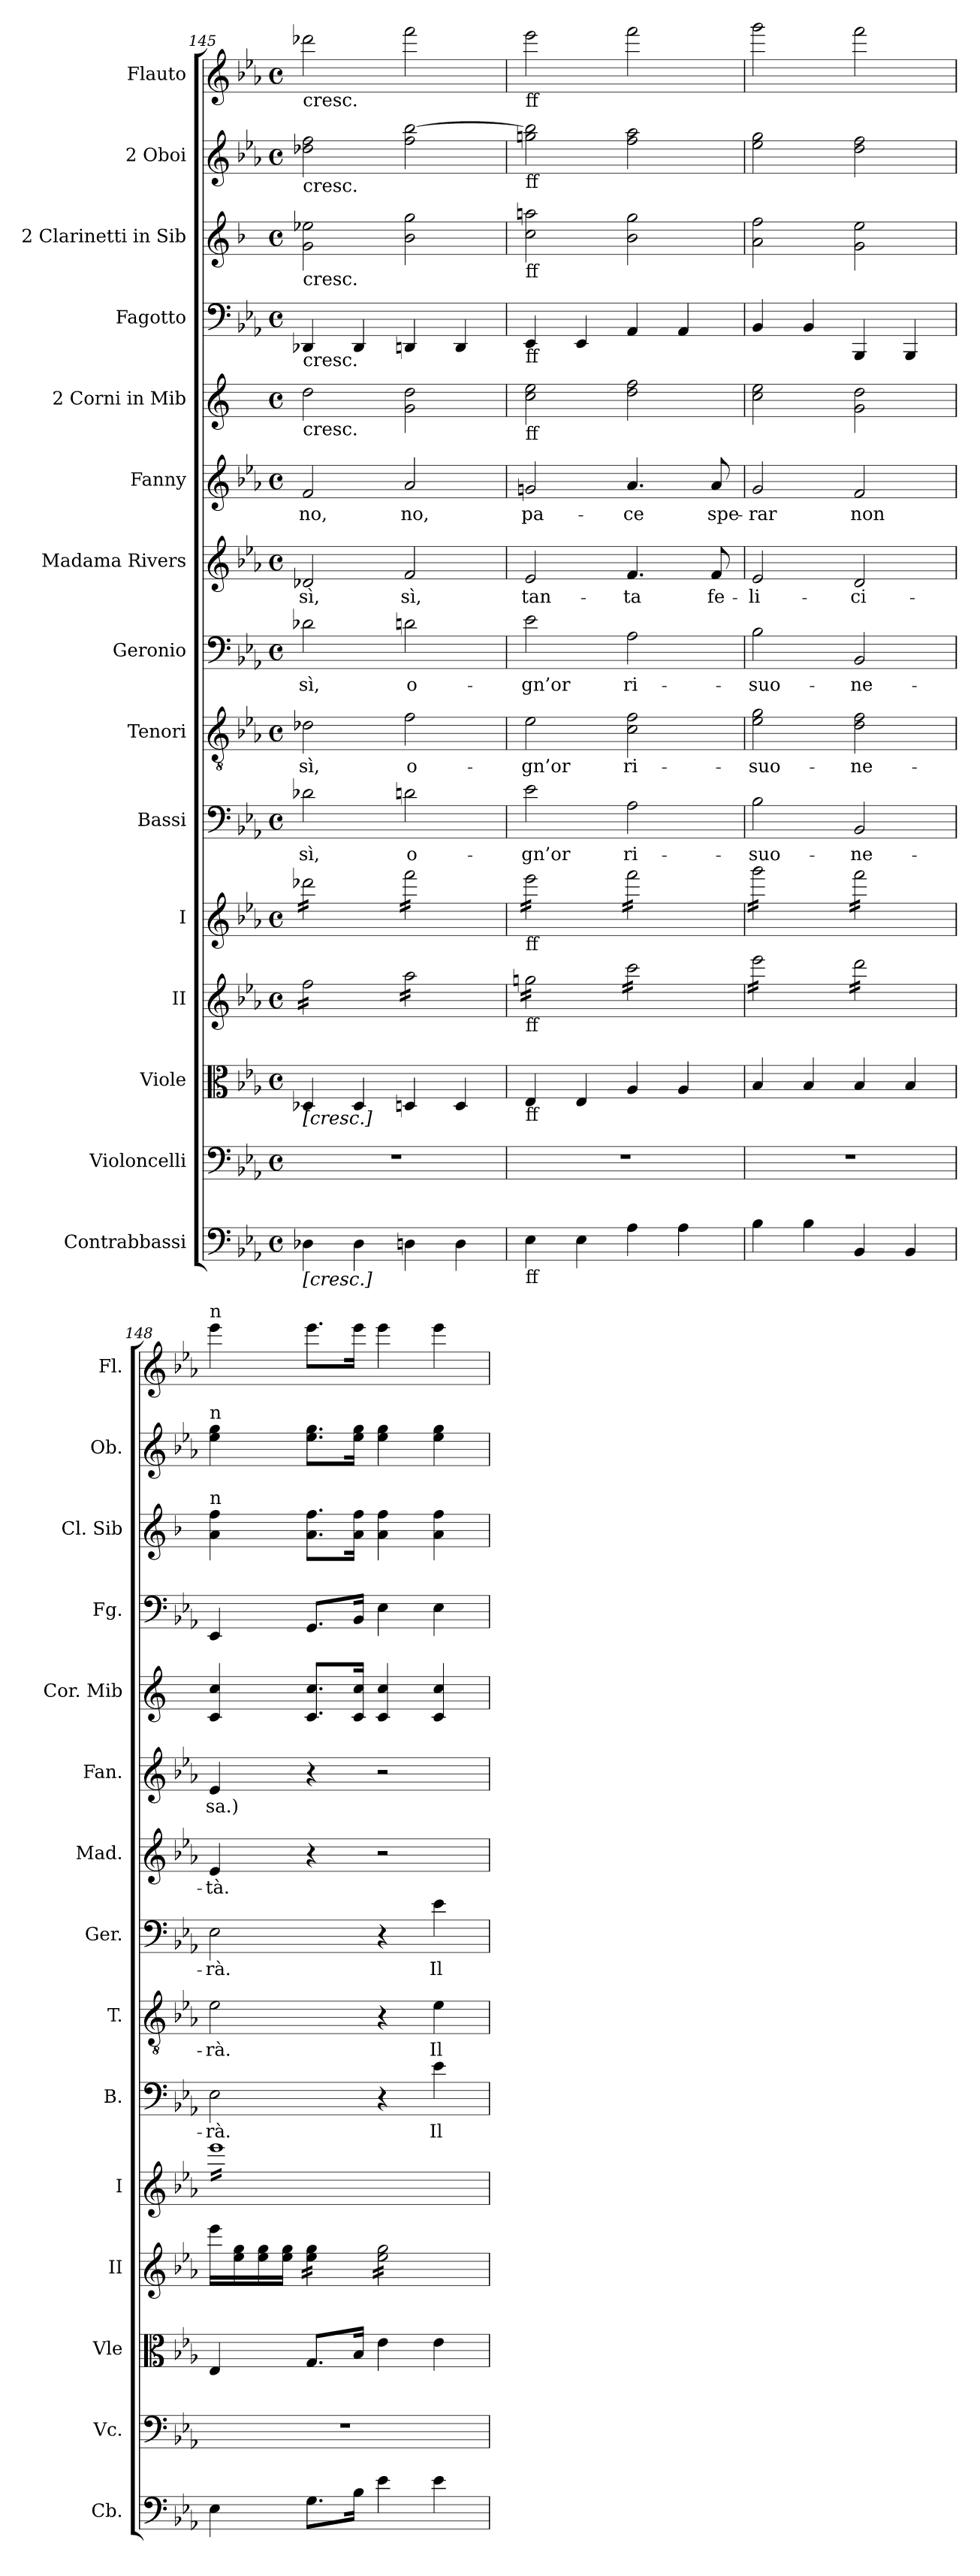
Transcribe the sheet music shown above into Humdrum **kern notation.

**kern	**kern	**kern	**kern	**kern	**kern	**text	**kern	**text	**kern	**text	**kern	**text	**kern	**text	**kern	**kern	**kern	**kern	**kern
*part15	*part14	*part13	*part12	*part11	*part10	*part10	*part9	*part9	*part8	*part8	*part7	*part7	*part6	*part6	*part5	*part4	*part3	*part2	*part1
*staff15	*staff14	*staff13	*staff12	*staff11	*staff10	*staff10	*staff9	*staff9	*staff8	*staff8	*staff7	*staff7	*staff6	*staff6	*staff5	*staff4	*staff3	*staff2	*staff1
*I"Contrabbassi	*I"Violoncelli	*I"Viole	*I"II	*I"I	*I"Bassi	*	*I"Tenori	*	*I"Geronio	*	*I"Madama Rivers	*	*I"Fanny	*	*I"2 Corni in Mib	*I"Fagotto	*I"2 Clarinetti in Sib	*I"2 Oboi	*I"Flauto
*I'Cb.	*I'Vc.	*I'Vle	*I'II	*I'I	*I'B.	*	*I'T.	*	*I'Ger.	*	*I'Mad.	*	*I'Fan.	*	*I'Cor. Mib	*I'Fg.	*I'Cl. Sib	*I'Ob.	*I'Fl.
*clefF4	*clefF4	*clefC3	*clefG2	*clefG2	*clefF4	*	*clefGv2	*	*clefF4	*	*clefG2	*	*clefG2	*	*clefG2	*clefF4	*clefG2	*clefG2	*clefG2
*	*	*	*	*	*	*	*	*	*	*	*	*	*	*	*	*	*ITrd1c2	*	*
*k[b-e-a-]	*k[b-e-a-]	*k[b-e-a-]	*k[b-e-a-]	*k[b-e-a-]	*k[b-e-a-]	*	*k[b-e-a-]	*	*k[b-e-a-]	*	*k[b-e-a-]	*	*k[b-e-a-]	*	*k[]	*k[b-e-a-]	*k[b-e-a-]	*k[b-e-a-]	*k[b-e-a-]
*E-:	*E-:	*E-:	*E-:	*E-:	*E-:	*	*E-:	*	*E-:	*	*E-:	*	*E-:	*	*C:	*E-:	*E-:	*E-:	*E-:
*M4/4	*M4/4	*M4/4	*M4/4	*M4/4	*M4/4	*	*M4/4	*	*M4/4	*	*M4/4	*	*M4/4	*	*M4/4	*M4/4	*M4/4	*M4/4	*M4/4
*met(c)	*met(c)	*met(c)	*met(c)	*met(c)	*met(c)	*	*met(c)	*	*met(c)	*	*met(c)	*	*met(c)	*	*met(c)	*met(c)	*met(c)	*met(c)	*met(c)
=145	=145	=145	=145	=145	=145	=145	=145	=145	=145	=145	=145	=145	=145	=145	=145	=145	=145	=145	=145
!	!	!	!	!	!	!	!	!	!	!	!	!	!	!	!	!	!	!	!LO:TX:b:t=cresc.
!	!	!	!	!	!	!	!	!	!	!	!	!	!	!	!	!	!	!LO:TX:b:t=cresc.	!
!	!	!	!	!	!	!	!	!	!	!	!	!	!	!	!	!	!LO:TX:b:t=cresc.	!	!
!	!	!	!	!	!	!	!	!	!	!	!	!	!	!	!	!LO:TX:b:t=cresc.	!	!	!
!	!	!	!	!	!	!	!	!	!	!	!	!	!	!	!LO:TX:b:t=cresc.	!	!	!	!
!	!	!	!	!LO:TX:b:t=[cresc.]	!	!	!	!	!	!	!	!	!	!	!	!	!	!	!
!	!	!	!LO:TX:b:t=[cresc.]	!	!	!	!	!	!	!	!	!	!	!	!	!	!	!	!
!	!	!LO:TX:b:t=[cresc.]	!	!	!	!	!	!	!	!	!	!	!	!	!	!	!	!	!
!LO:TX:b:t=[cresc.]	!	!	!	!	!	!	!	!	!	!	!	!	!	!	!	!	!	!	!
!	!	!	!	!	!	!LO:LY:b	!	!LO:LY:b	!	!LO:LY:b	!	!LO:LY:b	!	!LO:LY:b	!	!	!	!	!
*	*	*	*tremolo	*	*	*	*	*	*	*	*	*	*	*	*	*	*	*	*
*	*	*	*	*tremolo	*	*	*	*	*	*	*	*	*	*	*	*	*	*	*
4D-X\	1r	4D-X/	16ff\LL	16ddd-X\LL	2d-X\	sì,	2d-X\	sì,	2d-X\	sì,	2d-X/	sì,	2f/	no,	2dd	4DD-X/	2f\ 2dd-X\	2dd-X\ 2ff\	2ddd-X\
.	.	.	16ff\	16ddd-X\	.	.	.	.	.	.	.	.	.	.	.	.	.	.	.
.	.	.	16ff\	16ddd-X\	.	.	.	.	.	.	.	.	.	.	.	.	.	.	.
.	.	.	16ff\	16ddd-X\	.	.	.	.	.	.	.	.	.	.	.	.	.	.	.
4D-\	.	4D-/	16ff\	16ddd-X\	.	.	.	.	.	.	.	.	.	.	.	4DD-/	.	.	.
.	.	.	16ff\	16ddd-X\	.	.	.	.	.	.	.	.	.	.	.	.	.	.	.
.	.	.	16ff\	16ddd-X\	.	.	.	.	.	.	.	.	.	.	.	.	.	.	.
.	.	.	16ff\JJ	16ddd-X\JJ	.	.	.	.	.	.	.	.	.	.	.	.	.	.	.
!	!	!	!	!	!	!LO:LY:b	!	!LO:LY:b	!	!LO:LY:b	!	!LO:LY:b	!	!LO:LY:b	!	!	!	!	!
4Dn\	.	4Dn/	16aa-\LL	16fff\LL	2dn\	o-	2f\	o-	2dn\	o-	2f/	sì,	2a-/	no,	2g\ 2dd\	4DDn/	2a-\ 2ff\	2ff\ [2bb-\	2fff\
.	.	.	16aa-\	16fff\	.	.	.	.	.	.	.	.	.	.	.	.	.	.	.
.	.	.	16aa-\	16fff\	.	.	.	.	.	.	.	.	.	.	.	.	.	.	.
.	.	.	16aa-\	16fff\	.	.	.	.	.	.	.	.	.	.	.	.	.	.	.
4D\	.	4D/	16aa-\	16fff\	.	.	.	.	.	.	.	.	.	.	.	4DD/	.	.	.
.	.	.	16aa-\	16fff\	.	.	.	.	.	.	.	.	.	.	.	.	.	.	.
.	.	.	16aa-\	16fff\	.	.	.	.	.	.	.	.	.	.	.	.	.	.	.
.	.	.	16aa-\JJ	16fff\JJ	.	.	.	.	.	.	.	.	.	.	.	.	.	.	.
=146	=146	=146	=146	=146	=146	=146	=146	=146	=146	=146	=146	=146	=146	=146	=146	=146	=146	=146	=146
!	!	!	!	!	!	!	!	!	!	!	!	!	!	!	!	!	!	!	!LO:TX:b:t=ff
!	!	!	!	!	!	!	!	!	!	!	!	!	!	!	!	!	!	!LO:TX:b:t=ff	!
!	!	!	!	!	!	!	!	!	!	!	!	!	!	!	!	!	!LO:TX:b:t=ff	!	!
!	!	!	!	!	!	!	!	!	!	!	!	!	!	!	!	!LO:TX:b:t=ff	!	!	!
!	!	!	!	!	!	!	!	!	!	!	!	!	!	!	!LO:TX:b:t=ff	!	!	!	!
!	!	!	!	!LO:TX:b:t=ff	!	!	!	!	!	!	!	!	!	!	!	!	!	!	!
!	!	!	!LO:TX:b:t=ff	!	!	!	!	!	!	!	!	!	!	!	!	!	!	!	!
!	!	!LO:TX:b:t=ff	!	!	!	!	!	!	!	!	!	!	!	!	!	!	!	!	!
!LO:TX:b:t=ff	!	!	!	!	!	!	!	!	!	!	!	!	!	!	!	!	!	!	!
!	!	!	!	!	!	!LO:LY:b	!	!LO:LY:b	!	!LO:LY:b	!	!LO:LY:b	!	!LO:LY:b	!	!	!	!	!
4E-\	1r	4E-/	16ggn\LL	16eee-\LL	2e-\	-gn’or	2e-\	-gn’or	2e-\	-gn’or	2e-/	tan-	2gn/	pa-	2cc\ 2ee\	4EE-/	2b-\ 2ggn\	2ggn\ 2bb-\]	2eee-\
.	.	.	16ggn\	16eee-\	.	.	.	.	.	.	.	.	.	.	.	.	.	.	.
.	.	.	16ggn\	16eee-\	.	.	.	.	.	.	.	.	.	.	.	.	.	.	.
.	.	.	16ggn\	16eee-\	.	.	.	.	.	.	.	.	.	.	.	.	.	.	.
4E-\	.	4E-/	16ggn\	16eee-\	.	.	.	.	.	.	.	.	.	.	.	4EE-/	.	.	.
.	.	.	16ggn\	16eee-\	.	.	.	.	.	.	.	.	.	.	.	.	.	.	.
.	.	.	16ggn\	16eee-\	.	.	.	.	.	.	.	.	.	.	.	.	.	.	.
.	.	.	16ggn\JJ	16eee-\JJ	.	.	.	.	.	.	.	.	.	.	.	.	.	.	.
!	!	!	!	!	!	!LO:LY:b	!	!LO:LY:b	!	!LO:LY:b	!	!LO:LY:b	!	!LO:LY:b	!	!	!	!	!
4A-\	.	4A-/	16ccc\LL	16fff\LL	2A-\	ri-	2c\ 2f\	ri-	2A-\	ri-	4.f/	-ta	4.a-/	-ce	2dd\ 2ff\	4AA-/	2a-\ 2ff\	2ff\ 2aa-\	2fff\
.	.	.	16ccc\	16fff\	.	.	.	.	.	.	.	.	.	.	.	.	.	.	.
.	.	.	16ccc\	16fff\	.	.	.	.	.	.	.	.	.	.	.	.	.	.	.
.	.	.	16ccc\	16fff\	.	.	.	.	.	.	.	.	.	.	.	.	.	.	.
4A-\	.	4A-/	16ccc\	16fff\	.	.	.	.	.	.	.	.	.	.	.	4AA-/	.	.	.
.	.	.	16ccc\	16fff\	.	.	.	.	.	.	.	.	.	.	.	.	.	.	.
!	!	!	!	!	!	!	!	!	!	!	!	!LO:LY:b	!	!LO:LY:b	!	!	!	!	!
.	.	.	16ccc\	16fff\	.	.	.	.	.	.	8f/	fe-	8a-/	spe-	.	.	.	.	.
.	.	.	16ccc\JJ	16fff\JJ	.	.	.	.	.	.	.	.	.	.	.	.	.	.	.
=147	=147	=147	=147	=147	=147	=147	=147	=147	=147	=147	=147	=147	=147	=147	=147	=147	=147	=147	=147
!	!	!	!	!	!	!LO:LY:b	!	!LO:LY:b	!	!LO:LY:b	!	!LO:LY:b	!	!LO:LY:b	!	!	!	!	!
4B-\	1r	4B-/	16eee-\LL	16ggg\LL	2B-\	-suo-	2e-\ 2g\	-suo-	2B-\	-suo-	2e-/	-li-	2g/	-rar	2cc\ 2ee\	4BB-/	2g\ 2ee-\	2ee-\ 2gg\	2ggg\
.	.	.	16eee-\	16ggg\	.	.	.	.	.	.	.	.	.	.	.	.	.	.	.
.	.	.	16eee-\	16ggg\	.	.	.	.	.	.	.	.	.	.	.	.	.	.	.
.	.	.	16eee-\	16ggg\	.	.	.	.	.	.	.	.	.	.	.	.	.	.	.
4B-\	.	4B-/	16eee-\	16ggg\	.	.	.	.	.	.	.	.	.	.	.	4BB-/	.	.	.
.	.	.	16eee-\	16ggg\	.	.	.	.	.	.	.	.	.	.	.	.	.	.	.
.	.	.	16eee-\	16ggg\	.	.	.	.	.	.	.	.	.	.	.	.	.	.	.
.	.	.	16eee-\JJ	16ggg\JJ	.	.	.	.	.	.	.	.	.	.	.	.	.	.	.
!	!	!	!	!	!	!LO:LY:b	!	!LO:LY:b	!	!LO:LY:b	!	!LO:LY:b	!	!LO:LY:b	!	!	!	!	!
4BB-/	.	4B-/	16ddd\LL	16fff\LL	2BB-/	-ne-	2d\ 2f\	-ne-	2BB-/	-ne-	2d/	-ci-	2f/	non	2g\ 2dd\	4BBB-/	2f\ 2dd\	2dd\ 2ff\	2fff\
.	.	.	16ddd\	16fff\	.	.	.	.	.	.	.	.	.	.	.	.	.	.	.
.	.	.	16ddd\	16fff\	.	.	.	.	.	.	.	.	.	.	.	.	.	.	.
.	.	.	16ddd\	16fff\	.	.	.	.	.	.	.	.	.	.	.	.	.	.	.
4BB-/	.	4B-/	16ddd\	16fff\	.	.	.	.	.	.	.	.	.	.	.	4BBB-/	.	.	.
.	.	.	16ddd\	16fff\	.	.	.	.	.	.	.	.	.	.	.	.	.	.	.
.	.	.	16ddd\	16fff\	.	.	.	.	.	.	.	.	.	.	.	.	.	.	.
.	.	.	16ddd\JJ	16fff\JJ	.	.	.	.	.	.	.	.	.	.	.	.	.	.	.
*	*	*	*Xtremolo	*	*	*	*	*	*	*	*	*	*	*	*	*	*	*	*
!!LO:PB:g=z
=148	=148	=148	=148	=148	=148	=148	=148	=148	=148	=148	=148	=148	=148	=148	=148	=148	=148	=148	=148
!	!	!	!	!	!	!	!	!	!	!	!	!	!	!	!	!	!	!	!LO:TX:a:t=n
!	!	!	!	!	!	!	!	!	!	!	!	!	!	!	!	!	!	!LO:TX:a:t=n	!
!	!	!	!	!	!	!	!	!	!	!	!	!	!	!	!	!	!LO:TX:a:t=n	!	!
!	!	!	!	!	!	!LO:LY:b	!	!LO:LY:b	!	!LO:LY:b	!	!LO:LY:b	!	!LO:LY:b	!	!	!	!	!
4E-\	1r	4E-/	16eee-!\LL	16eee-LL	2E-\	-rà.	2e-\	-rà.	2E-\	-rà.	4e-/	-tà.	4e-/	sa.)	4c/ 4cc/	4EE-/	4g\ 4ee-\	4ee-\ 4gg\	4eee-\
.	.	.	16ee-!\ 16gg!\	16eee-	.	.	.	.	.	.	.	.	.	.	.	.	.	.	.
.	.	.	16ee-!\ 16gg!\	16eee-	.	.	.	.	.	.	.	.	.	.	.	.	.	.	.
.	.	.	16ee-!\ 16gg!\JJ	16eee-	.	.	.	.	.	.	.	.	.	.	.	.	.	.	.
*	*	*	*tremolo	*	*	*	*	*	*	*	*	*	*	*	*	*	*	*	*
8.G\L	.	8.G/L	16ee-\ 16gg\LL	16eee-	.	.	.	.	.	.	4r	.	4r	.	8.c/ 8.cc/L	8.GG/L	8.g\ 8.ee-\L	8.ee-\ 8.gg\L	8.eee-\L
.	.	.	16ee-\ 16gg\	16eee-	.	.	.	.	.	.	.	.	.	.	.	.	.	.	.
.	.	.	16ee-\ 16gg\	16eee-	.	.	.	.	.	.	.	.	.	.	.	.	.	.	.
16B-\Jk	.	16B-/Jk	16ee-\ 16gg\JJ	16eee-	.	.	.	.	.	.	.	.	.	.	16c/ 16cc/Jk	16BB-/Jk	16g\ 16ee-\Jk	16ee-\ 16gg\Jk	16eee-\Jk
4e-\	.	4e-\	16ee-\ 16gg\LL	16eee-	4r	.	4r	.	4r	.	2r	.	2r	.	4c/ 4cc/	4E-\	4g\ 4ee-\	4ee-\ 4gg\	4eee-\
.	.	.	16ee-\ 16gg\	16eee-	.	.	.	.	.	.	.	.	.	.	.	.	.	.	.
.	.	.	16ee-\ 16gg\	16eee-	.	.	.	.	.	.	.	.	.	.	.	.	.	.	.
.	.	.	16ee-\ 16gg\	16eee-	.	.	.	.	.	.	.	.	.	.	.	.	.	.	.
!	!	!	!	!	!	!LO:LY:b	!	!LO:LY:b	!	!LO:LY:b	!	!	!	!	!	!	!	!	!
4e-\	.	4e-\	16ee-\ 16gg\	16eee-	4e-\	Il	4e-\	Il	4e-\	Il	.	.	.	.	4c/ 4cc/	4E->\	4g\ 4ee-\	4ee-\ 4gg\	4eee-\
.	.	.	16ee-\ 16gg\	16eee-	.	.	.	.	.	.	.	.	.	.	.	.	.	.	.
.	.	.	16ee-\ 16gg\	16eee-	.	.	.	.	.	.	.	.	.	.	.	.	.	.	.
.	.	.	16ee-\ 16gg\JJ	16eee-JJ	.	.	.	.	.	.	.	.	.	.	.	.	.	.	.
*	*	*	*	*Xtremolo	*	*	*	*	*	*	*	*	*	*	*	*	*	*	*
*	*	*	*Xtremolo	*	*	*	*	*	*	*	*	*	*	*	*	*	*	*	*
=	=	=	=	=	=	=	=	=	=	=	=	=	=	=	=	=	=	=	=
*-	*-	*-	*-	*-	*-	*-	*-	*-	*-	*-	*-	*-	*-	*-	*-	*-	*-	*-	*-
